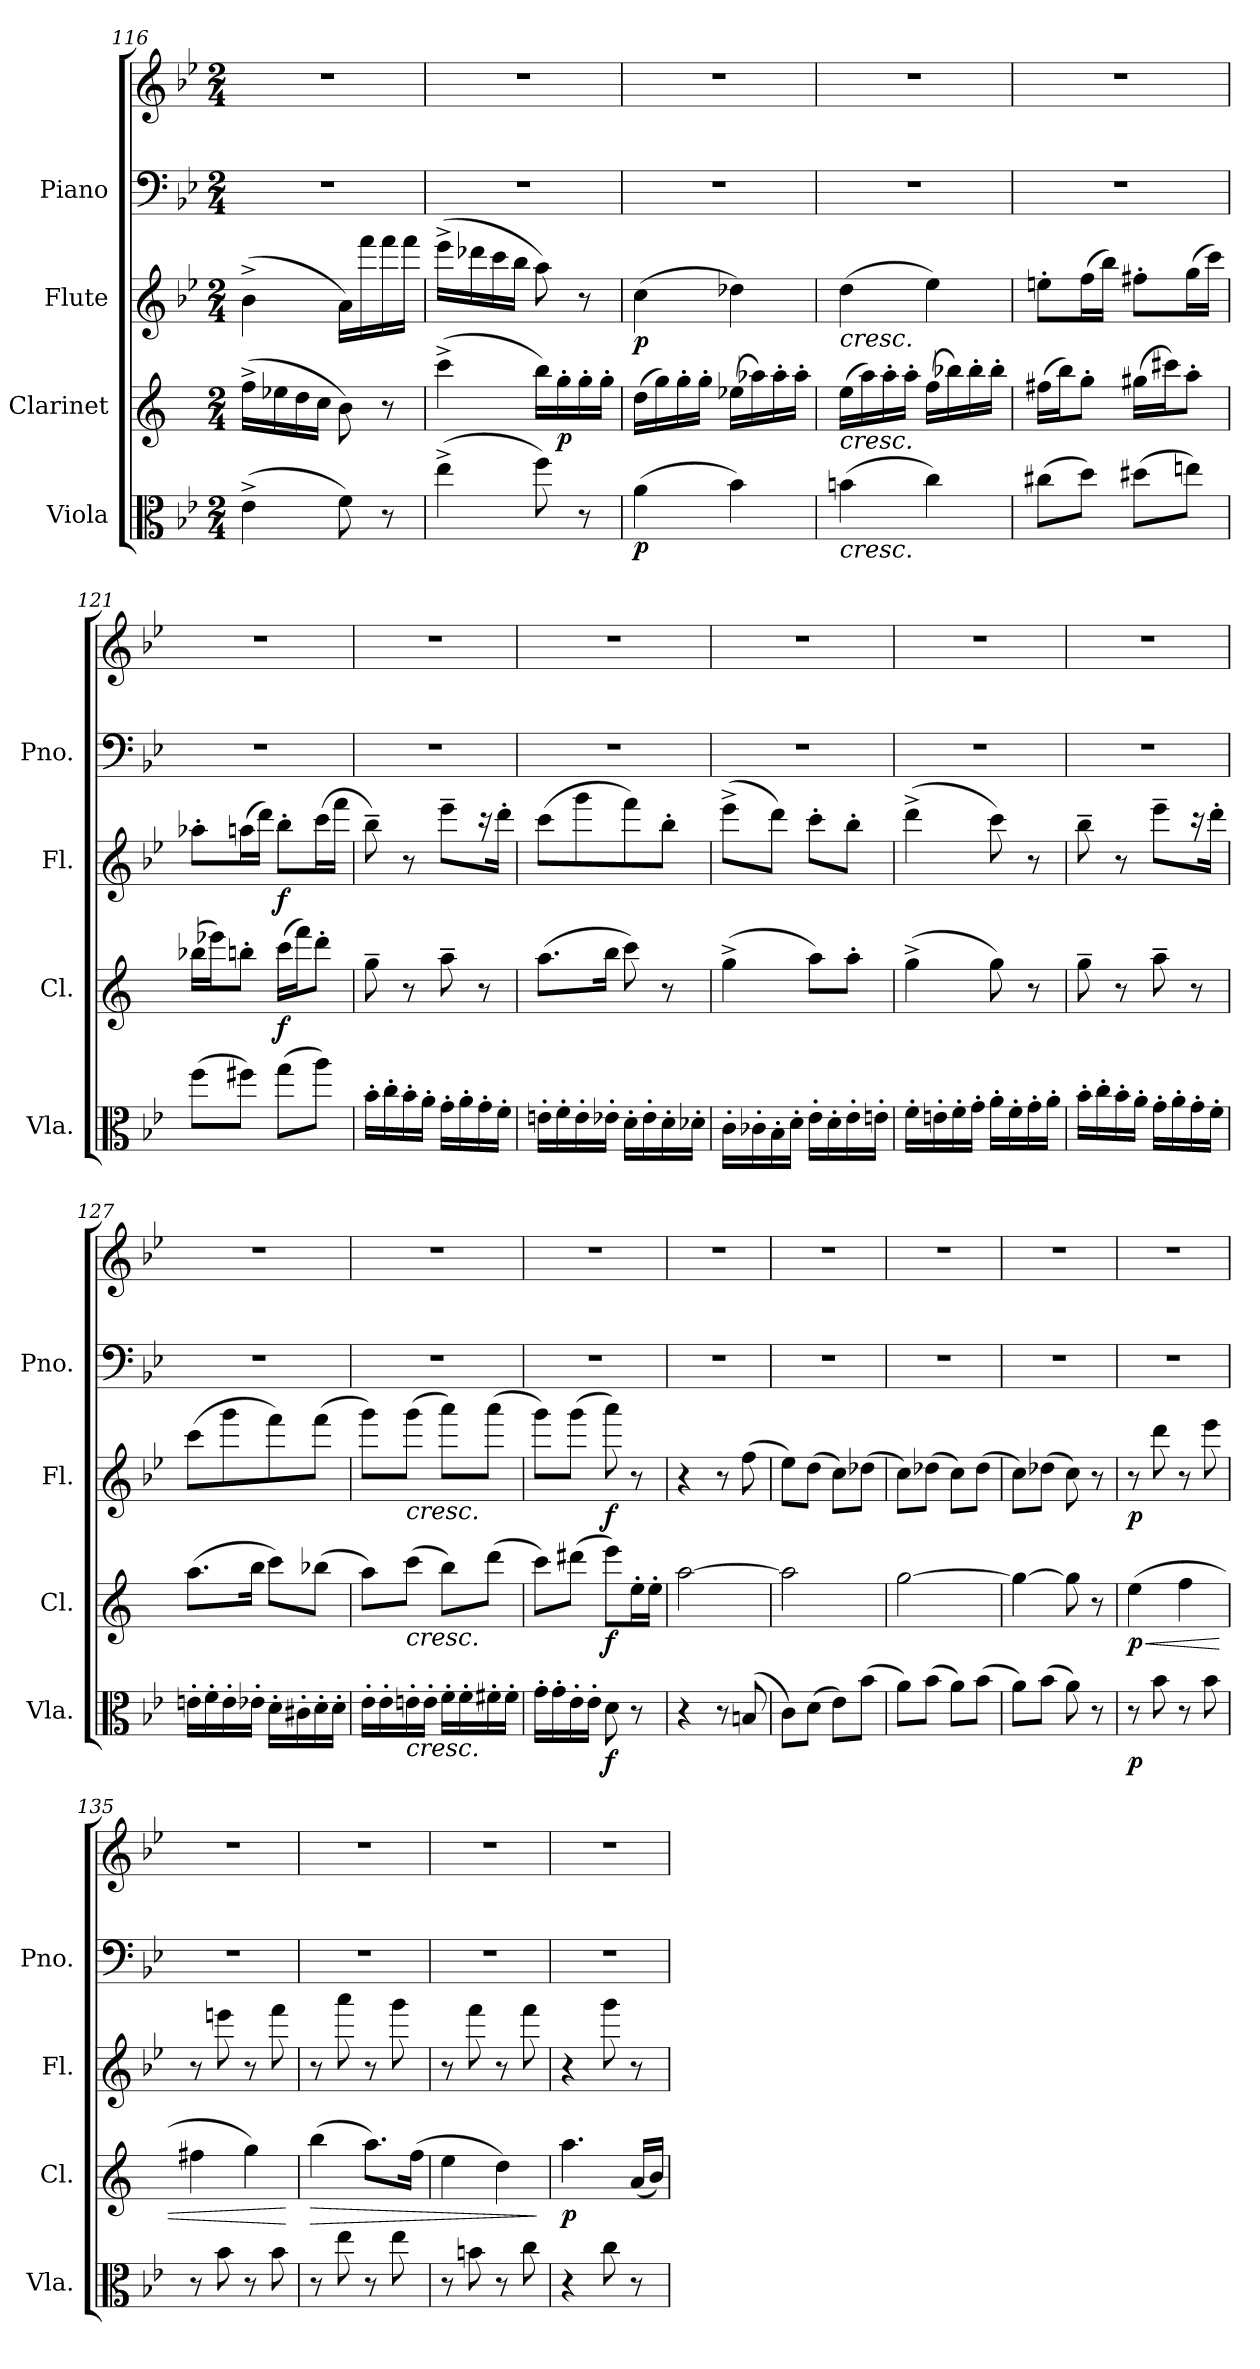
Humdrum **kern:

**kern	**dynam	**kern	**dynam	**kern	**dynam	**kern	**kern
*part4	*part4	*part3	*part3	*part2	*part2	*part1	*part1
*staff5	*staff5	*staff4	*staff4	*staff3	*staff3	*staff2	*staff1
*I"Viola	*	*I"Clarinet	*	*I"Flute	*	*I"Piano	*
*I'Vla.	*	*I'Cl.	*	*I'Fl.	*	*I'Pno.	*
*clefC3	*	*clefG2	*	*clefG2	*	*clefF4	*clefG2
*	*	*ITrd1c2	*	*	*	*	*
*k[b-e-]	*	*k[b-e-]	*	*k[b-e-]	*	*k[b-e-]	*k[b-e-]
*M2/4	*	*M2/4	*	*M2/4	*	*M2/4	*M2/4
=116	=116	=116	=116	=116	=116	=116	=116
(>4e-^\	.	(>16ee-^\LL	.	(>4b-^\	.	2r	2r
.	.	16dd-X\	.	.	.	.	.
.	.	16cc\	.	.	.	.	.
.	.	16b-\JJ	.	.	.	.	.
8f\)	.	8a\)	.	16a\LL)	.	.	.
.	.	.	.	16fff\	.	.	.
8r	.	8r	.	16fff\	.	.	.
.	.	.	.	16fff\JJ	.	.	.
=117	=117	=117	=117	=117	=117	=117	=117
(>4ee-^\	.	(>4bb-^\	.	(>16eee-^\LL	.	2r	2r
.	.	.	.	16ddd-X\	.	.	.
.	.	.	.	16ccc\	.	.	.
.	.	.	.	16bb-\JJ	.	.	.
8ff\)	.	16aa\LL)	.	8aa\)	.	.	.
!	!	!	!LO:DY:b	!	!	!	!
.	.	16ff'\	p	.	.	.	.
8r	.	16ff'\	.	8r	.	.	.
.	.	16ff'\JJ	.	.	.	.	.
!!LO:PB:g=z
=118	=118	=118	=118	=118	=118	=118	=118
!	!LO:DY:b	!	!	!	!LO:DY:b	!	!
(>4a\	p	(>16cc\LL	.	(>4cc\	p	2r	2r
.	.	16ff\)	.	.	.	.	.
.	.	16ff'\	.	.	.	.	.
.	.	16ff'\JJ	.	.	.	.	.
4b-\)	.	(>16dd-X\LL	.	4dd-X\)	.	.	.
.	.	16gg-X\)	.	.	.	.	.
.	.	16gg-'\	.	.	.	.	.
.	.	16gg-'\JJ	.	.	.	.	.
=119	=119	=119	=119	=119	=119	=119	=119
!	!	!	!	!LO:TX:b:i:t=cresc.	!	!	!
!	!	!LO:TX:b:i:t=cresc.	!	!	!	!	!
!LO:TX:b:i:t=cresc.	!	!	!	!	!	!	!
(>4bn\	.	(>16dd\LL	.	(>4dd\	.	2r	2r
.	.	16gg\)	.	.	.	.	.
.	.	16gg'\	.	.	.	.	.
.	.	16gg'\JJ	.	.	.	.	.
4cc\)	.	(>16ee-\LL	.	4ee-\)	.	.	.
.	.	16aa-X\)	.	.	.	.	.
.	.	16aa-'\	.	.	.	.	.
.	.	16aa-'\JJ	.	.	.	.	.
=120	=120	=120	=120	=120	=120	=120	=120
(>8cc#X\L	.	(>16een\LL	.	8een'\L	.	2r	2r
.	.	16aa\J)	.	.	.	.	.
8dd\J)	.	8ff'\J	.	(>16ff\L	.	.	.
.	.	.	.	16bb-\JJ)	.	.	.
(>8dd#X\L	.	(>16ff#X\LL	.	8ff#X'\L	.	.	.
.	.	16bbn\J)	.	.	.	.	.
8een\J)	.	8gg'\J	.	(>16gg\L	.	.	.
.	.	.	.	16ccc\JJ)	.	.	.
=121	=121	=121	=121	=121	=121	=121	=121
(>8ff\L	.	(>16aa-X\LL	.	8aa-X'\L	.	2r	2r
.	.	16ddd-X\J)	.	.	.	.	.
8ff#X\J)	.	8aan'\J	.	(>16aan\L	.	.	.
.	.	.	.	16ddd\JJ)	.	.	.
!	!	!	!LO:DY:b	!	!LO:DY:b	!	!
(>8gg\L	.	(>16bb-\LL	f	8bb-'\L	f	.	.
.	.	16eee-\J)	.	.	.	.	.
8aa\J)	.	8ccc'\J	.	(>16ccc\L	.	.	.
.	.	.	.	16fff\JJ	.	.	.
!!LO:LB:g=z
=122	=122	=122	=122	=122	=122	=122	=122
16b-'\LL	.	8ff~\	.	8bb-~\)	.	2r	2r
16cc'\	.	.	.	.	.	.	.
16b-'\	.	8r	.	8r	.	.	.
16a'\JJ	.	.	.	.	.	.	.
16g'\LL	.	8gg~\	.	8eee-~\L	.	.	.
16a'\	.	.	.	.	.	.	.
16g'\	.	8r	.	16r	.	.	.
16f'\JJ	.	.	.	16ddd'\Jk	.	.	.
=123	=123	=123	=123	=123	=123	=123	=123
16en'\LL	.	(>8.gg\L	.	(>8ccc\L	.	2r	2r
16f'\	.	.	.	.	.	.	.
16e'\	.	.	.	8ggg\	.	.	.
16e-X'\JJ	.	16aa\Jk	.	.	.	.	.
16d'\LL	.	8bb-\)	.	8fff\)	.	.	.
16e-'\	.	.	.	.	.	.	.
16d'\	.	8r	.	8bb-'\J	.	.	.
16d-X'\JJ	.	.	.	.	.	.	.
=124	=124	=124	=124	=124	=124	=124	=124
16c'\LL	.	(>4ff^\	.	(>8eee-^\L	.	2r	2r
16c-X'\	.	.	.	.	.	.	.
16B-'\	.	.	.	8ddd\J)	.	.	.
16d'\JJ	.	.	.	.	.	.	.
16e-'\LL	.	8gg\L)	.	8ccc'\L	.	.	.
16d'\	.	.	.	.	.	.	.
16e-'\	.	8gg'\J	.	8bb-'\J	.	.	.
16en'\JJ	.	.	.	.	.	.	.
=125	=125	=125	=125	=125	=125	=125	=125
16f'\LL	.	(>4ff^\	.	(>4ddd^\	.	2r	2r
16en'\	.	.	.	.	.	.	.
16f'\	.	.	.	.	.	.	.
16g'\JJ	.	.	.	.	.	.	.
16a'\LL	.	8ff\)	.	8ccc\)	.	.	.
16f'\	.	.	.	.	.	.	.
16g'\	.	8r	.	8r	.	.	.
16a'\JJ	.	.	.	.	.	.	.
=126	=126	=126	=126	=126	=126	=126	=126
16b-'\LL	.	8ff~\	.	8bb-~\	.	2r	2r
16cc'\	.	.	.	.	.	.	.
16b-'\	.	8r	.	8r	.	.	.
16a'\JJ	.	.	.	.	.	.	.
16g'\LL	.	8gg~\	.	8eee-~\L	.	.	.
16a'\	.	.	.	.	.	.	.
16g'\	.	8r	.	16r	.	.	.
16f'\JJ	.	.	.	16ddd'\Jk	.	.	.
!!LO:LB:g=z
=127	=127	=127	=127	=127	=127	=127	=127
16en'\LL	.	(>8.gg\L	.	(>8ccc\L	.	2r	2r
16f'\	.	.	.	.	.	.	.
16e'\	.	.	.	8ggg\	.	.	.
16e-X'\JJ	.	16aa\Jk	.	.	.	.	.
16d'\LL	.	8bb-\L)	.	8fff\)	.	.	.
16c#X'\	.	.	.	.	.	.	.
16d'\	.	(>8aa-X\J	.	(>8fff\J	.	.	.
16d'\JJ	.	.	.	.	.	.	.
=128	=128	=128	=128	=128	=128	=128	=128
16e-'\LL	.	8gg\L)	.	8ggg\L)	.	2r	2r
16e-'\	.	.	.	.	.	.	.
!	!	!	!	!LO:TX:b:i:t=cresc.	!	!	!
!	!	!LO:TX:b:i:t=cresc.	!	!	!	!	!
!LO:TX:b:i:t=cresc.	!	!	!	!	!	!	!
16en'\	.	(>8bb-\J	.	(>8ggg\J	.	.	.
16e'\JJ	.	.	.	.	.	.	.
16f'\LL	.	8aa\L)	.	8aaa\L)	.	.	.
16f'\	.	.	.	.	.	.	.
16f#X'\	.	(>8ccc\J	.	(>8aaa\J	.	.	.
16f#'\JJ	.	.	.	.	.	.	.
=129	=129	=129	=129	=129	=129	=129	=129
16g'\LL	.	8bb-\L)	.	8ggg\L)	.	2r	2r
16g'\	.	.	.	.	.	.	.
16e-'\	.	(>8ccc#X\J	.	(>8ggg\J	.	.	.
16e-'\JJ	.	.	.	.	.	.	.
!	!LO:DY:b	!	!LO:DY:b	!	!LO:DY:b	!	!
8d\	f	8ddd\L)	f	8aaa\)	f	.	.
8r	.	16dd'\L	.	8r	.	.	.
.	.	16dd'\JJ	.	.	.	.	.
=130	=130	=130	=130	=130	=130	=130	=130
4r	.	[2gg\	.	4r	.	2r	2r
8r	.	.	.	8r	.	.	.
(<8Bn/	.	.	.	(>8ff\	.	.	.
=131	=131	=131	=131	=131	=131	=131	=131
8c\L)	.	2gg\]	.	8ee-\L)	.	2r	2r
(>8d\J	.	.	.	(>8dd\J	.	.	.
8e-\L)	.	.	.	8cc\L)	.	.	.
(>8b-\J	.	.	.	(>8dd-X\J	.	.	.
=132	=132	=132	=132	=132	=132	=132	=132
8a\L)	.	[2ff\	.	8cc\L)	.	2r	2r
(>8b-\J	.	.	.	(>8dd-X\J	.	.	.
8a\L)	.	.	.	8cc\L)	.	.	.
(>8b-\J	.	.	.	(>8dd-\J	.	.	.
!!LO:PB:g=z
=133	=133	=133	=133	=133	=133	=133	=133
8a\L)	.	4ff\_	.	8cc\L)	.	2r	2r
(>8b-\J	.	.	.	(>8dd-X\J	.	.	.
8a\)	.	8ff\]	.	8cc\)	.	.	.
8r	.	8r	.	8r	.	.	.
=134	=134	=134	=134	=134	=134	=134	=134
!	!LO:DY:b	!	!LO:HP:b	!	!	!	!
!	!	!	!LO:DY:n=1:b	!	!LO:DY:b	!	!
8r	p	(>4dd\	< p	8r	p	2r	2r
8b-\	.	.	.	8ddd\	.	.	.
8r	.	4ee-\	.	8r	.	.	.
8b-\	.	.	.	8eee-\	.	.	.
=135	=135	=135	=135	=135	=135	=135	=135
8r	.	4een\	.	8r	.	2r	2r
8b-\	.	.	.	8eeen\	.	.	.
8r	.	4ff\)	.	8r	.	.	.
8b-\	.	.	.	8fff\	.	.	.
.	.	.	[	.	.	.	.
=136	=136	=136	=136	=136	=136	=136	=136
!	!	!	!LO:HP:b	!	!	!	!
8r	.	(>4aa\	>	8r	.	2r	2r
8ee-\	.	.	.	8aaa\	.	.	.
8r	.	8.gg\L)	.	8r	.	.	.
8ee-\	.	.	.	8ggg\	.	.	.
.	.	(>16ee-\Jk	.	.	.	.	.
=137	=137	=137	=137	=137	=137	=137	=137
8r	.	4dd\	.	8r	.	2r	2r
8bn\	.	.	.	8fff\	.	.	.
8r	.	4cc\)	.	8r	.	.	.
8cc\	.	.	.	8fff\	.	.	.
.	.	.	]	.	.	.	.
=138	=138	=138	=138	=138	=138	=138	=138
!	!	!	!LO:DY:b	!	!	!	!
4r	.	4.gg\	p	4r	.	2r	2r
8cc\	.	.	.	8ggg\	.	.	.
8r	.	(<16g/LL	.	8r	.	.	.
.	.	16a/JJ)	.	.	.	.	.
=	=	=	=	=	=	=	=
*-	*-	*-	*-	*-	*-	*-	*-
